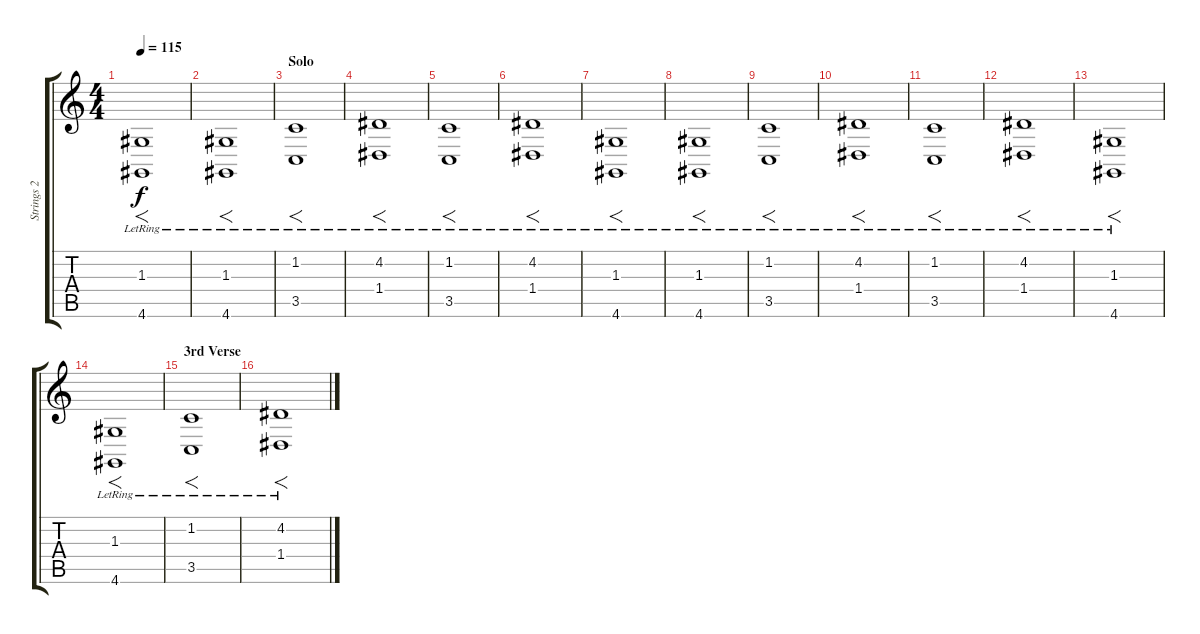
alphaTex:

\track ("Strings 2" "Strings 2") {instrument stringensemble2}
\staff {score tabs}
\tuning (E4 B3 G3 D3 A2 E2) {hide}
\ts (4 4)
\tempo 115
\clef g2
\ks c
(1.3{lr} 4.6{lr}).1{f dy f} |
(1.3{lr} 4.6{lr}).1{f} |
\section ("" "Solo")
(1.2{lr} 3.5{lr}).1{f} |
(4.2{lr} 1.4{lr}).1{f} |
(1.2{lr} 3.5{lr}).1{f} |
(4.2{lr} 1.4{lr}).1{f} |
(1.3{lr} 4.6{lr}).1{f} |
(1.3{lr} 4.6{lr}).1{f} |
(1.2{lr} 3.5{lr}).1{f} |
(4.2{lr} 1.4{lr}).1{f} |
(1.2{lr} 3.5{lr}).1{f} |
(4.2{lr} 1.4{lr}).1{f} |
(1.3{lr} 4.6{lr}).1{f} |
(1.3{lr} 4.6{lr}).1{f} |
\section ("" "3rd Verse")
(1.2{lr} 3.5{lr}).1{f} |
(4.2{lr} 1.4{lr}).1{f}
